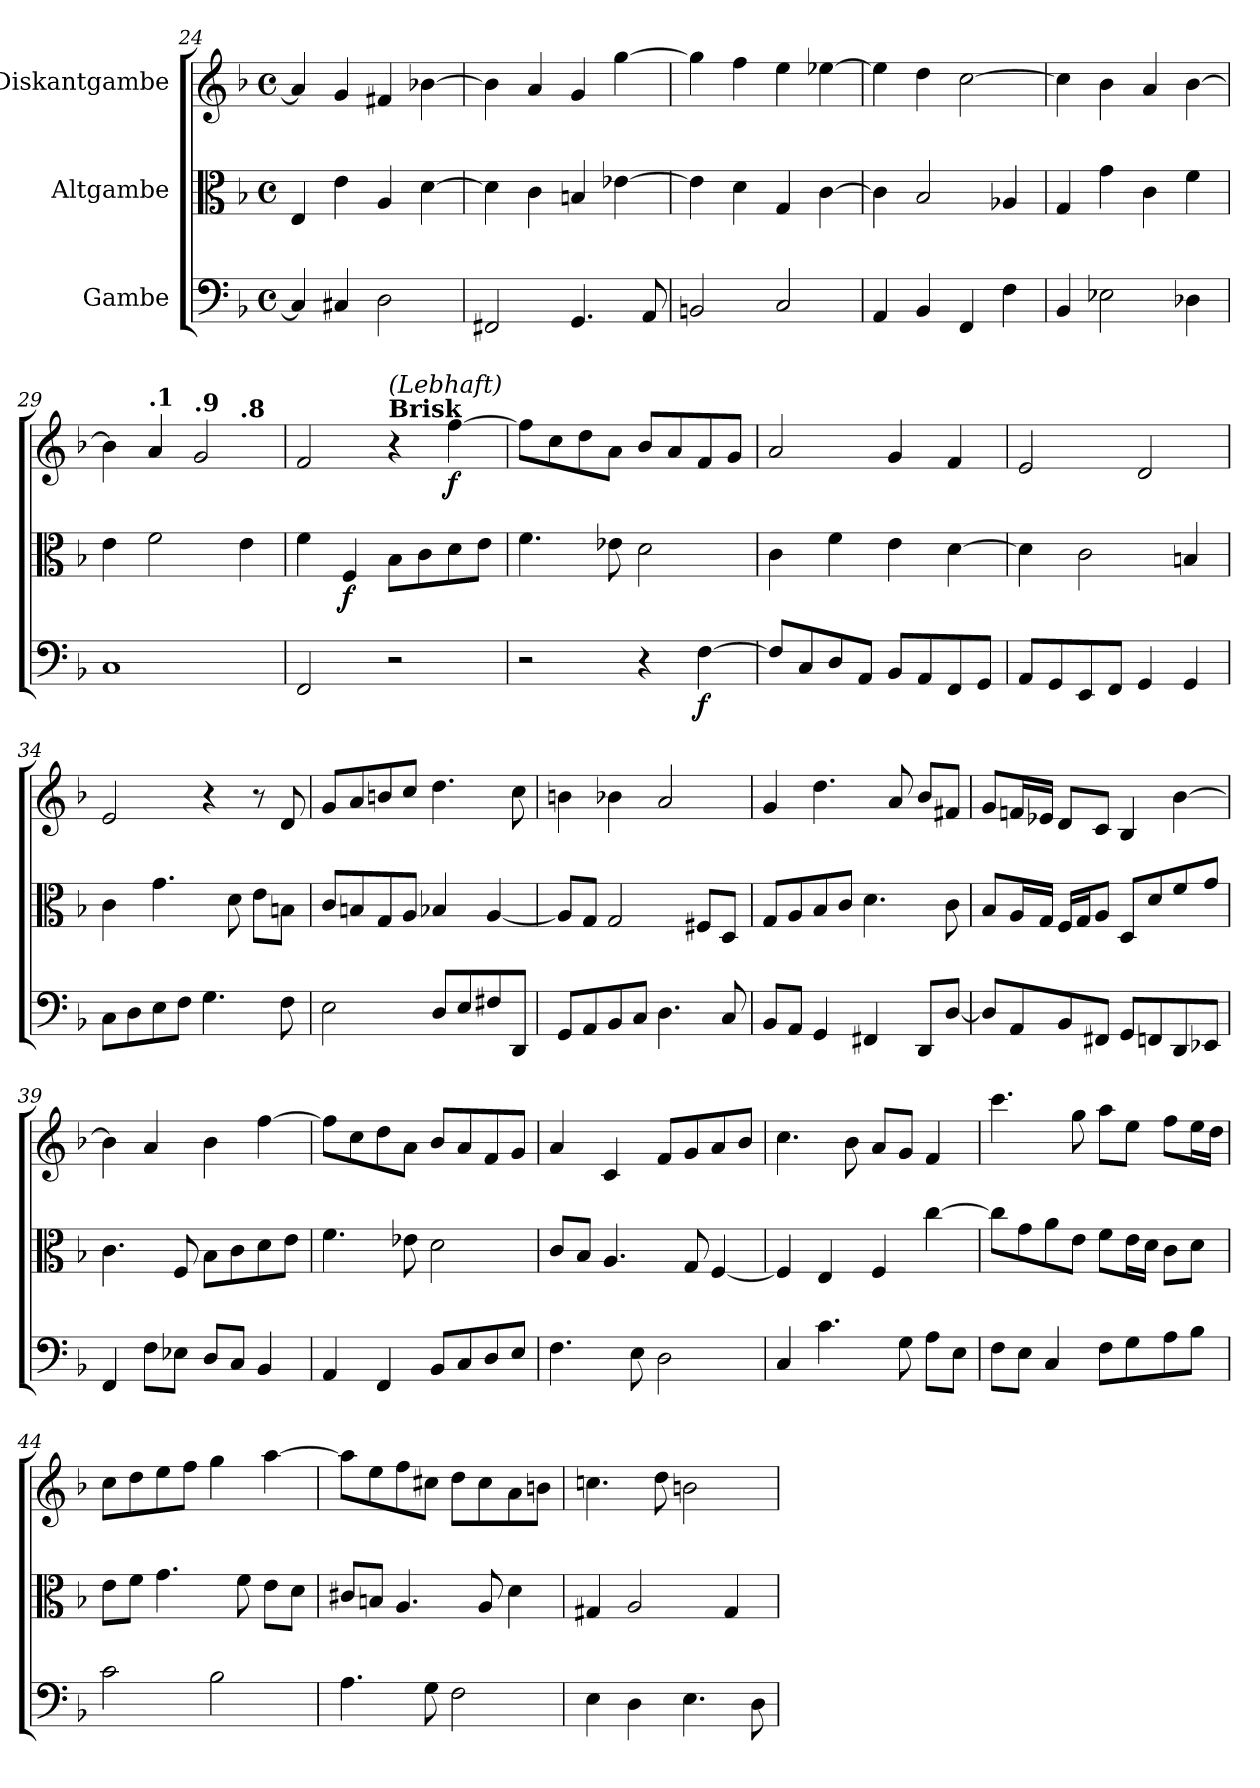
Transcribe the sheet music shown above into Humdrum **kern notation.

**kern	**dynam	**kern	**dynam	**kern	**dynam
*part3	*part3	*part2	*part2	*part1	*part1
*staff3	*staff3	*staff2	*staff2	*staff1	*staff1
*I"Gambe	*	*I"Altgambe	*	*I"Diskantgambe	*
*clefF4	*	*clefC3	*	*clefG2	*
*k[b-]	*	*k[b-]	*	*k[b-]	*
*M4/4	*	*M4/4	*	*M4/4	*
*met(c)	*	*met(c)	*	*met(c)	*
=24	=24	=24	=24	=24	=24
4C#/]	.	4E/	.	4a/]	.
4C#X/	.	4e\	.	4g/	.
2D\	.	4A/	.	4f#X/	.
.	.	[4d\	.	[4b-X\	.
=25	=25	=25	=25	=25	=25
2FF#X/	.	4d\]	.	4b-\]	.
.	.	4c\	.	4a/	.
4.GG/	.	4Bn/	.	4g/	.
.	.	[4e-X\	.	[4gg\	.
8AA/	.	.	.	.	.
=26	=26	=26	=26	=26	=26
2BBn/	.	4e-\]	.	4gg\]	.
.	.	4d\	.	4ff\	.
2C/	.	4G/	.	4ee\	.
.	.	[4c\	.	[4ee-X\	.
=27	=27	=27	=27	=27	=27
4AA/	.	4c\]	.	4ee-\]	.
4BB-i/	.	2B-/	.	4dd\	.
4FF/	.	.	.	[2cc\	.
4F\	.	4A-X/	.	.	.
=28	=28	=28	=28	=28	=28
4BB-/	.	4G/	.	4cc\]	.
2E-X\	.	4g\	.	4b-\	.
.	.	4c\	.	4a/	.
4D-X\	.	4f\	.	[4b-\	.
=29	=29	=29	=29	=29	=29
*	*	*	*	*MM96	*
*	*	*	*	*^	*
1C	.	4e\	.	4b-\]	2.ryy	.
*	*	*	*	*MM94	*	*
!	!	!	!	!LO:TX:a:B:t=.1	!	!
.	.	2f\	.	4a/	.	.
*	*	*	*	*MM89	*	*
!	!	!	!	!LO:TX:a:B:t=.9	!	!
.	.	.	.	2g/	.	.
*	*	*	*	*MM83	*	*
!	!	!	!	!	!LO:TX:a:B:t=.8	!
.	.	4e\	.	.	4ryy	.
=30	=30	=30	=30	=30	=30	=30
*	*	*	*	*MM76	*	*
2FF/	.	4f\	.	2f/	4ryy	.
*	*	*	*	*MM126	*	*
!	!	!	!LO:DY:b	!	!	!
.	.	4F/	f	.	2.ryy	.
!	!	!	!	!LO:TX:a:B:t=Brisk	!	!
!	!	!	!	!LO:TX:a:i:t=(Lebhaft)	!	!
2r	.	8B-\L	.	4r	.	.
.	.	8c\	.	.	.	.
!	!	!	!	!	!	!LO:DY:b
.	.	8d\	.	[4ff\	.	f
.	.	8e\J	.	.	.	.
*	*	*	*	*v	*v	*
!!LO:PB:g=z
=31	=31	=31	=31	=31	=31
2r	.	4.f\	.	8ff\L]	.
.	.	.	.	8cc\	.
.	.	.	.	8dd\	.
.	.	8e-X\	.	8a\J	.
4r	.	2d\	.	8b-/L	.
.	.	.	.	8a/	.
!	!LO:DY:b	!	!	!	!
[4F\	f	.	.	8f/	.
.	.	.	.	8g/J	.
=32	=32	=32	=32	=32	=32
8F/L]	.	4c\	.	2a/	.
8C/	.	.	.	.	.
8D/	.	4f\	.	.	.
8AA/J	.	.	.	.	.
8BB-/L	.	4e\	.	4g/	.
8AA/	.	.	.	.	.
8FF/	.	[4d\	.	4f/	.
8GG/J	.	.	.	.	.
=33	=33	=33	=33	=33	=33
8AA/L	.	4d\]	.	2e/	.
8GG/	.	.	.	.	.
8EE/	.	2c\	.	.	.
8FF/J	.	.	.	.	.
4GG/	.	.	.	2d/	.
4GG/	.	4Bn/	.	.	.
=34	=34	=34	=34	=34	=34
8C\L	.	4c\	.	2e/	.
8D\	.	.	.	.	.
8E\	.	4.g\	.	.	.
8F\J	.	.	.	.	.
4.G\	.	.	.	4r	.
.	.	8d\	.	.	.
.	.	8e\L	.	8r	.
8F\	.	8Bn\J	.	8d/	.
=35	=35	=35	=35	=35	=35
2E\	.	8c/L	.	8g/L	.
.	.	8Bn/	.	8a/	.
.	.	8G/	.	8bn/	.
.	.	8A/J	.	8cc/J	.
8D/L	.	4B-X/	.	4.dd\	.
8E/	.	.	.	.	.
8F#X/	.	[4A/	.	.	.
8DD/J	.	.	.	8cc\	.
=36	=36	=36	=36	=36	=36
8GG/L	.	8A/L]	.	4bn\	.
8AA/	.	8G/J	.	.	.
8BB-/	.	2G/	.	4b-X\	.
8C/J	.	.	.	.	.
4.D\	.	.	.	2a/	.
.	.	8F#X/L	.	.	.
8C/	.	8D/J	.	.	.
!!LO:LB:g=z
=37	=37	=37	=37	=37	=37
8BB-/L	.	8G/L	.	4g/	.
8AA/J	.	8A/	.	.	.
4GG/	.	8B-/	.	4.dd\	.
.	.	8c/J	.	.	.
4FF#X/	.	4.d\	.	.	.
.	.	.	.	8a/	.
8DD/L	.	.	.	8b-/L	.
[8D/J	.	8c\	.	8f#X/J	.
=38	=38	=38	=38	=38	=38
8D/L]	.	8B-/L	.	8g/L	.
8AA/	.	16A/L	.	16fni/L	.
.	.	16G/JJ	.	16e-X/JJ	.
8BB-/	.	16F/LL	.	8d/L	.
.	.	16G/J	.	.	.
8FF#X/J	.	8A/J	.	8c/J	.
8GG/L	.	8D/L	.	4B-/	.
8FFn/	.	8d/	.	.	.
8DD/	.	8f/	.	[4b-\	.
8EE-X/J	.	8g/J	.	.	.
=39	=39	=39	=39	=39	=39
4FF/	.	4.c\	.	4b-\]	.
8F\L	.	.	.	4a/	.
8E-X\J	.	8F/	.	.	.
8D/L	.	8B-\L	.	4b-\	.
8C/J	.	8c\	.	.	.
4BB-/	.	8d\	.	[4ff\	.
.	.	8e\J	.	.	.
=40	=40	=40	=40	=40	=40
4AA/	.	4.f\	.	8ff\L]	.
.	.	.	.	8cc\	.
4FF/	.	.	.	8dd\	.
.	.	8e-X\	.	8a\J	.
8BB-/L	.	2d\	.	8b-/L	.
8C/	.	.	.	8a/	.
8D/	.	.	.	8f/	.
8E/J	.	.	.	8g/J	.
=41	=41	=41	=41	=41	=41
4.F\	.	8c/L	.	4a/	.
.	.	8B-/J	.	.	.
.	.	4.A/	.	4c/	.
8E\	.	.	.	.	.
2D\	.	.	.	8f/L	.
.	.	8G/	.	8g/	.
.	.	[4F/	.	8a/	.
.	.	.	.	8b-/J	.
!!LO:LB:g=z
=42	=42	=42	=42	=42	=42
4C/	.	4F/]	.	4.cc\	.
4.c\	.	4E/	.	.	.
.	.	.	.	8b-\	.
.	.	4F/	.	8a/L	.
8G\	.	.	.	8g/J	.
8A\L	.	[4cc\	.	4f/	.
8E\J	.	.	.	.	.
=43	=43	=43	=43	=43	=43
8F\L	.	8cc\L]	.	4.ccc\	.
8E\J	.	8g\	.	.	.
4C/	.	8a\	.	.	.
.	.	8e\J	.	8gg\	.
8F\L	.	8f\L	.	8aa\L	.
8G\	.	16e\L	.	8ee\J	.
.	.	16d\JJ	.	.	.
8A\	.	8c\L	.	8ff\L	.
8B-\J	.	8d\J	.	16ee\L	.
.	.	.	.	16dd\JJ	.
=44	=44	=44	=44	=44	=44
2c\	.	8e\L	.	8cc\L	.
.	.	8f\J	.	8dd\	.
.	.	4.g\	.	8ee\	.
.	.	.	.	8ff\J	.
2B-\	.	.	.	4gg\	.
.	.	8f\	.	.	.
.	.	8e\L	.	[4aa\	.
.	.	8d\J	.	.	.
=45	=45	=45	=45	=45	=45
4.A\	.	8c#X/L	.	8aa\L]	.
.	.	8Bn/J	.	8ee\	.
.	.	4.A/	.	8ff\	.
8G\	.	.	.	8cc#X\J	.
2F\	.	.	.	8dd\L	.
.	.	8A/	.	8cc#\	.
.	.	4d\	.	8a\	.
.	.	.	.	8bn\J	.
=46	=46	=46	=46	=46	=46
4E\	.	4G#X/	.	4.ccni\	.
4D\	.	2A/	.	.	.
.	.	.	.	8dd\	.
4.E\	.	.	.	2bn\	.
.	.	4G#/	.	.	.
8D\	.	.	.	.	.
=	=	=	=	=	=
*-	*-	*-	*-	*-	*-
